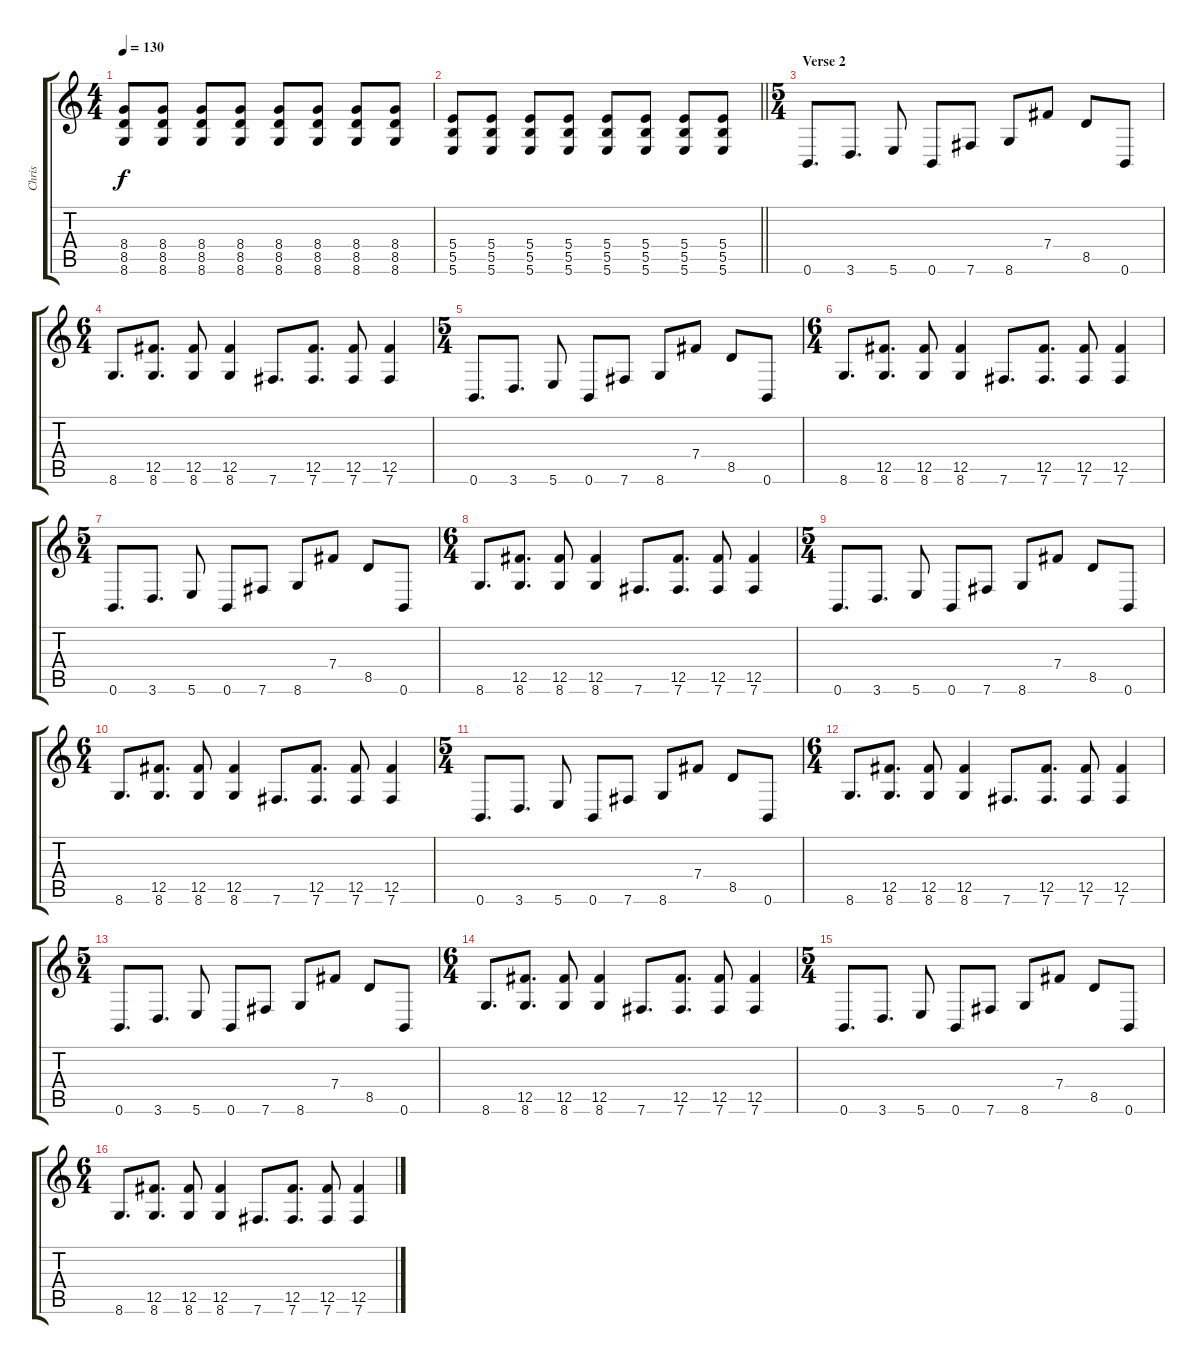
\track ("Chris" "Chris") {instrument overdrivenguitar}
\staff {score tabs}
\tuning (Db4 Ab3 E3 B2 Gb2 B1) {hide}
\ts (4 4)
\tempo 130
\clef g2
\ks c
(8.4 8.5 8.6).8{dy f} (8.4 8.5 8.6).8 (8.4 8.5 8.6).8 (8.4 8.5 8.6).8 (8.4 8.5 8.6).8 (8.4 8.5 8.6).8 (8.4 8.5 8.6).8 (8.4 8.5 8.6).8 |
\barLineRight lightlight
(5.4 5.5 5.6).8 (5.4 5.5 5.6).8 (5.4 5.5 5.6).8 (5.4 5.5 5.6).8 (5.4 5.5 5.6).8 (5.4 5.5 5.6).8 (5.4 5.5 5.6).8 (5.4 5.5 5.6).8 |
\ts (5 4)
\section ("" "Verse 2")
0.6.8{d} 3.6.8{d} 5.6.8 0.6.8 7.6.8 8.6.8 7.4.8 8.5.8 0.6.8 |
\ts (6 4)
8.6.8{d} (12.5 8.6).8{d} (12.5 8.6).8 (12.5 8.6).4 7.6.8{d} (12.5 7.6).8{d} (12.5 7.6).8 (12.5 7.6).4 |
\ts (5 4)
0.6.8{d} 3.6.8{d} 5.6.8 0.6.8 7.6.8 8.6.8 7.4.8 8.5.8 0.6.8 |
\ts (6 4)
8.6.8{d} (12.5 8.6).8{d} (12.5 8.6).8 (12.5 8.6).4 7.6.8{d} (12.5 7.6).8{d} (12.5 7.6).8 (12.5 7.6).4 |
\ts (5 4)
0.6.8{d} 3.6.8{d} 5.6.8 0.6.8 7.6.8 8.6.8 7.4.8 8.5.8 0.6.8 |
\ts (6 4)
8.6.8{d} (12.5 8.6).8{d} (12.5 8.6).8 (12.5 8.6).4 7.6.8{d} (12.5 7.6).8{d} (12.5 7.6).8 (12.5 7.6).4 |
\ts (5 4)
0.6.8{d} 3.6.8{d} 5.6.8 0.6.8 7.6.8 8.6.8 7.4.8 8.5.8 0.6.8 |
\ts (6 4)
8.6.8{d} (12.5 8.6).8{d} (12.5 8.6).8 (12.5 8.6).4 7.6.8{d} (12.5 7.6).8{d} (12.5 7.6).8 (12.5 7.6).4 |
\ts (5 4)
0.6.8{d} 3.6.8{d} 5.6.8 0.6.8 7.6.8 8.6.8 7.4.8 8.5.8 0.6.8 |
\ts (6 4)
8.6.8{d} (12.5 8.6).8{d} (12.5 8.6).8 (12.5 8.6).4 7.6.8{d} (12.5 7.6).8{d} (12.5 7.6).8 (12.5 7.6).4 |
\ts (5 4)
0.6.8{d} 3.6.8{d} 5.6.8 0.6.8 7.6.8 8.6.8 7.4.8 8.5.8 0.6.8 |
\ts (6 4)
8.6.8{d} (12.5 8.6).8{d} (12.5 8.6).8 (12.5 8.6).4 7.6.8{d} (12.5 7.6).8{d} (12.5 7.6).8 (12.5 7.6).4 |
\ts (5 4)
0.6.8{d} 3.6.8{d} 5.6.8 0.6.8 7.6.8 8.6.8 7.4.8 8.5.8 0.6.8 |
\ts (6 4)
8.6.8{d} (12.5 8.6).8{d} (12.5 8.6).8 (12.5 8.6).4 7.6.8{d} (12.5 7.6).8{d} (12.5 7.6).8 (12.5 7.6).4
